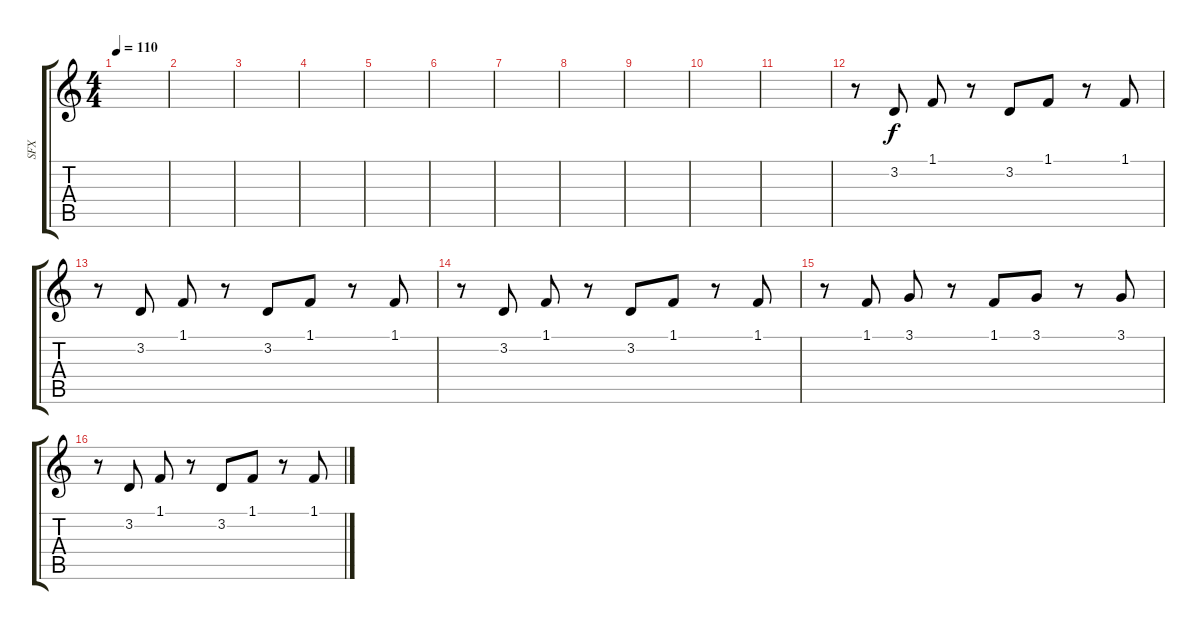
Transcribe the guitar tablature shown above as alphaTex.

\track ("SFX" "SFX") {instrument tremolostrings}
\staff {score tabs}
\tuning (E4 B3 G3 D3 A2 D2) {hide}
\ts (4 4)
\tempo 110
\clef g2
\ks c
|
|
|
|
|
|
|
|
|
|
|
r.8 3.2.8 1.1.8 r.8 3.2.8 1.1.8 r.8 1.1.8 |
r.8 3.2.8 1.1.8 r.8 3.2.8 1.1.8 r.8 1.1.8 |
r.8 3.2.8 1.1.8 r.8 3.2.8 1.1.8 r.8 1.1.8 |
r.8 1.1.8 3.1.8 r.8 1.1.8 3.1.8 r.8 3.1.8 |
r.8 3.2.8 1.1.8 r.8 3.2.8 1.1.8 r.8 1.1.8
